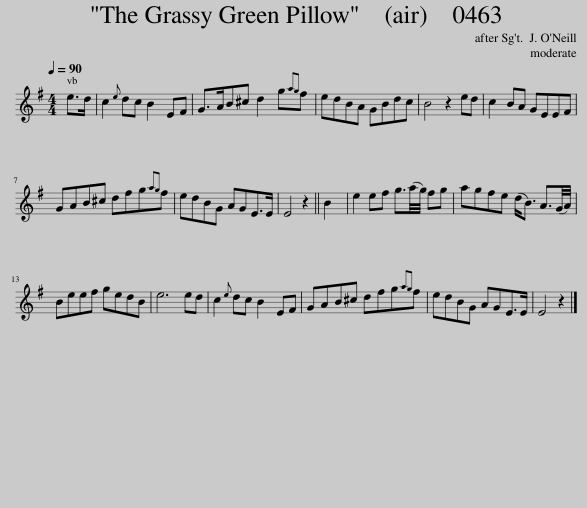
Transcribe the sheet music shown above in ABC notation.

X:1
L:1/8
Q:1/4=90
M:4/4
I:linebreak $
K:G
V:1 treble
V:1
 e>d | c2{e} dc B2 EF | G>AB^c d2 g{ag}f | edBA GBdc | B4 z2 ed | %5
 c2 BA GEEF |$ GAB^c dfg{ag}f | edBG AGE>E | E4 z2 || B2 | %10
 e2 ef g3/2(a/4g/4) fg | agfe (d<B) A3/2(G/4A/4) |$ Beef gedB | e6 ed | c2{e} dc B2 EF | %15
 GAB^c dfg{ag}f | edBG AGE>E | E4 z2 |] %18
